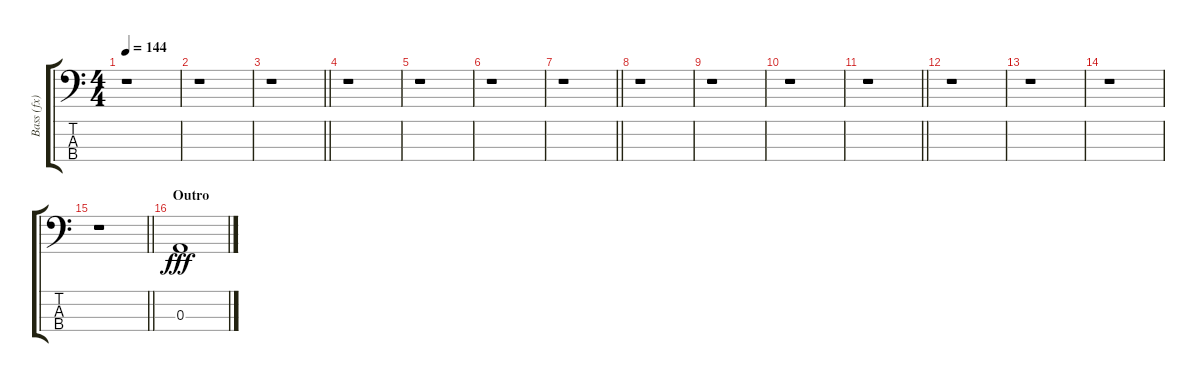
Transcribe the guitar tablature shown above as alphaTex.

\track ("Bass (fx)" "Bass (fx)") {instrument synthbass2}
\staff {score tabs}
\tuning (G2 D2 A1 E1) {hide}
\ts (4 4)
\tempo 144
\clef f4
\ks c
r.1{dy fff} |
r.1 |
\barLineRight lightlight
r.1 |
r.1 |
r.1 |
r.1 |
\barLineRight lightlight
r.1 |
r.1 |
r.1 |
r.1 |
\barLineRight lightlight
r.1 |
r.1 |
r.1 |
r.1 |
\barLineRight lightlight
r.1 |
\section ("" "Outro")
0.3.1
